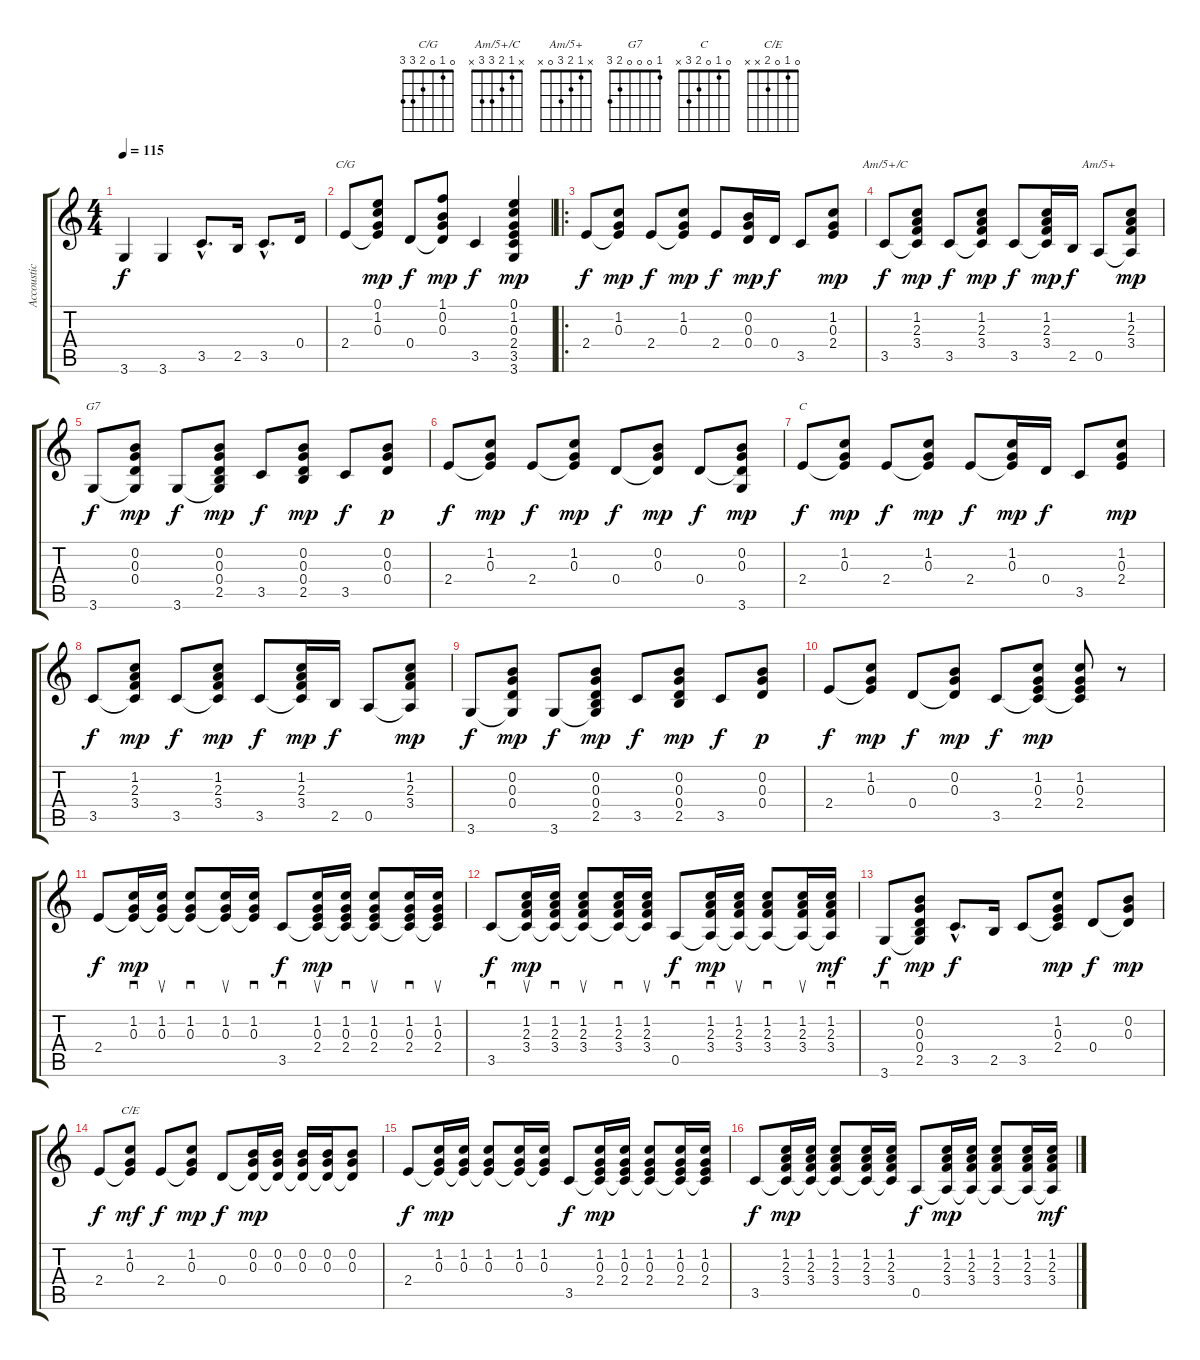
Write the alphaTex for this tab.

\track ("Accoustic Guitar" "Accoustic ") {instrument acousticguitarsteel}
\staff {score tabs}
\tuning (E4 B3 G3 D3 A2 E2) {hide}
\chord ("C/G" 0 1 0 2 3 3)
\chord ("Am/5+/C" x 1 2 3 3 x)
\chord ("Am/5+" x 1 2 3 0 x)
\chord ("G7" 1 0 0 0 2 3)
\chord ("C" 0 1 0 2 3 x)
\chord ("C/E" 0 1 0 2 x x)
\ts (4 4)
\tempo 115
\clef g2
\ks c
3.6.4{dy f instrument acousticguitarsteel} 3.6.4 3.5{hac}.8{d} 2.5.16 3.5{hac}.8{d} 0.4.16 |
2.4.8{ch "C/G"} (0.1 1.2 0.3 2.4{t}).8{dy mp} 0.4.8{dy f} (1.1 0.2 0.3 0.4{t}).8{dy mp} 3.5.4{dy f} (0.1 1.2 0.3 2.4 3.5 3.6).4{dy mp} |
\ro
2.4.8{dy f} (1.2 0.3 2.4{t}).8{dy mp} 2.4.8{dy f} (1.2 0.3 2.4{t}).8{dy mp} 2.4.8{dy f} (0.2 0.3 0.4).16{dy mp} 0.4.16{dy f} 3.5.8 (1.2 0.3 2.4).8{dy mp} |
3.5.8{ch "Am/5+/C" dy f} (1.2 2.3 3.4 3.5{t}).8{dy mp} 3.5.8{dy f} (1.2 2.3 3.4 3.5{t}).8{dy mp} 3.5.8{dy f} (1.2 2.3 3.4 3.5{t}).16{dy mp} 2.5.16{dy f} 0.5.8{ch "Am/5+"} (1.2 2.3 3.4 0.5{t}).8{dy mp} |
3.6.8{ch "G7" dy f} (0.2 0.3 0.4 3.6{t}).8{dy mp} 3.6.8{dy f} (0.2 0.3 0.4 2.5 3.6{t}).8{dy mp} 3.5.8{dy f} (0.2 0.3 0.4 2.5).8{dy mp} 3.5.8{dy f} (0.2 0.3 0.4).8{dy p} |
2.4.8{dy f} (1.2 0.3 2.4{t}).8{dy mp} 2.4.8{dy f} (1.2 0.3 2.4{t}).8{dy mp} 0.4.8{dy f} (0.2 0.3 0.4{t}).8{dy mp} 0.4.8{dy f} (0.2 0.3 0.4{t} 3.6).8{dy mp} |
2.4.8{ch "C" dy f} (1.2 0.3 2.4{t}).8{dy mp} 2.4.8{dy f} (1.2 0.3 2.4{t}).8{dy mp} 2.4.8{dy f} (1.2 0.3 2.4{t}).16{dy mp} 0.4.16{dy f} 3.5.8 (1.2 0.3 2.4).8{dy mp} |
3.5.8{dy f} (1.2 2.3 3.4 3.5{t}).8{dy mp} 3.5.8{dy f} (1.2 2.3 3.4 3.5{t}).8{dy mp} 3.5.8{dy f} (1.2 2.3 3.4 3.5{t}).16{dy mp} 2.5.16{dy f} 0.5.8 (1.2 2.3 3.4 0.5{t}).8{dy mp} |
3.6.8{dy f} (0.2 0.3 0.4 3.6{t}).8{dy mp} 3.6.8{dy f} (0.2 0.3 0.4 2.5 3.6{t}).8{dy mp} 3.5.8{dy f} (0.2 0.3 0.4 2.5).8{dy mp} 3.5.8{dy f} (0.2 0.3 0.4).8{dy p} |
2.4.8{dy f} (1.2 0.3 2.4{t}).8{dy mp} 0.4.8{dy f} (0.2 0.3 0.4{t}).8{dy mp} 3.5.8{dy f} (1.2 0.3 2.4 3.5{t}).8{dy mp} (1.2 0.3 2.4 3.5{t}).8 r.8 |
2.4.8{dy f} (1.2 0.3 2.4{t}).16{sd dy mp} (1.2 0.3 2.4{t}).16{su} (1.2 0.3 2.4{t}).8{sd} (1.2 0.3 2.4{t}).16{su} (1.2 0.3 2.4{t}).16{sd} 3.5.8{sd dy f} (1.2 0.3 2.4 3.5{t}).16{su dy mp} (1.2 0.3 2.4 3.5{t}).16{sd} (1.2 0.3 2.4 3.5{t}).8{su} (1.2 0.3 2.4 3.5{t}).16{sd} (1.2 0.3 2.4 3.5{t}).16{su} |
3.5.8{sd dy f} (1.2 2.3 3.4 3.5{t}).16{su dy mp} (1.2 2.3 3.4 3.5{t}).16{sd} (1.2 2.3 3.4 3.5{t}).8{su} (1.2 2.3 3.4 3.5{t}).16{sd} (1.2 2.3 3.4 3.5{t}).16{su} 0.5.8{sd dy f} (1.2 2.3 3.4 0.5{t}).16{sd dy mp} (1.2 2.3 3.4 0.5{t}).16{su} (1.2 2.3 3.4 0.5{t}).8{sd} (1.2 2.3 3.4 0.5{t}).16{su} (1.2 2.3 3.4 0.5{t}).16{sd dy mf} |
3.6.8{sd dy f} (0.2 0.3 0.4 2.5 3.6{t}).8{dy mp} 3.5{hac}.8{d dy f} 2.5.16 3.5.8 (1.2 0.3 2.4 3.5{t}).8{dy mp} 0.4.8{dy f} (0.2 0.3 0.4{t}).8{dy mp} |
2.4.8{dy f} (1.2 0.3 2.4{t}).8{ch "C/E" dy mf} 2.4.8{dy f} (1.2 0.3 2.4{t}).8{dy mp} 0.4.8{dy f} (0.2 0.3 0.4{t}).16{dy mp} (0.2 0.3 0.4{t}).16 (0.2 0.3 0.4{t}).16 (0.2 0.3 0.4{t}).16 (0.2 0.3 0.4{t}).8 |
2.4.8{dy f} (1.2 0.3 2.4{t}).16{dy mp} (1.2 0.3 2.4{t}).16 (1.2 0.3 2.4{t}).8 (1.2 0.3 2.4{t}).16 (1.2 0.3 2.4{t}).16 3.5.8{dy f} (1.2 0.3 2.4 3.5{t}).16{dy mp} (1.2 0.3 2.4 3.5{t}).16 (1.2 0.3 2.4 3.5{t}).8 (1.2 0.3 2.4 3.5{t}).16 (1.2 0.3 2.4 3.5{t}).16 |
3.5.8{dy f} (1.2 2.3 3.4 3.5{t}).16{dy mp} (1.2 2.3 3.4 3.5{t}).16 (1.2 2.3 3.4 3.5{t}).8 (1.2 2.3 3.4 3.5{t}).16 (1.2 2.3 3.4 3.5{t}).16 0.5.8{dy f} (1.2 2.3 3.4 0.5{t}).16{dy mp} (1.2 2.3 3.4 0.5{t}).16 (1.2 2.3 3.4 0.5{t}).8 (1.2 2.3 3.4 0.5{t}).16 (1.2 2.3 3.4 0.5{t}).16{dy mf}
